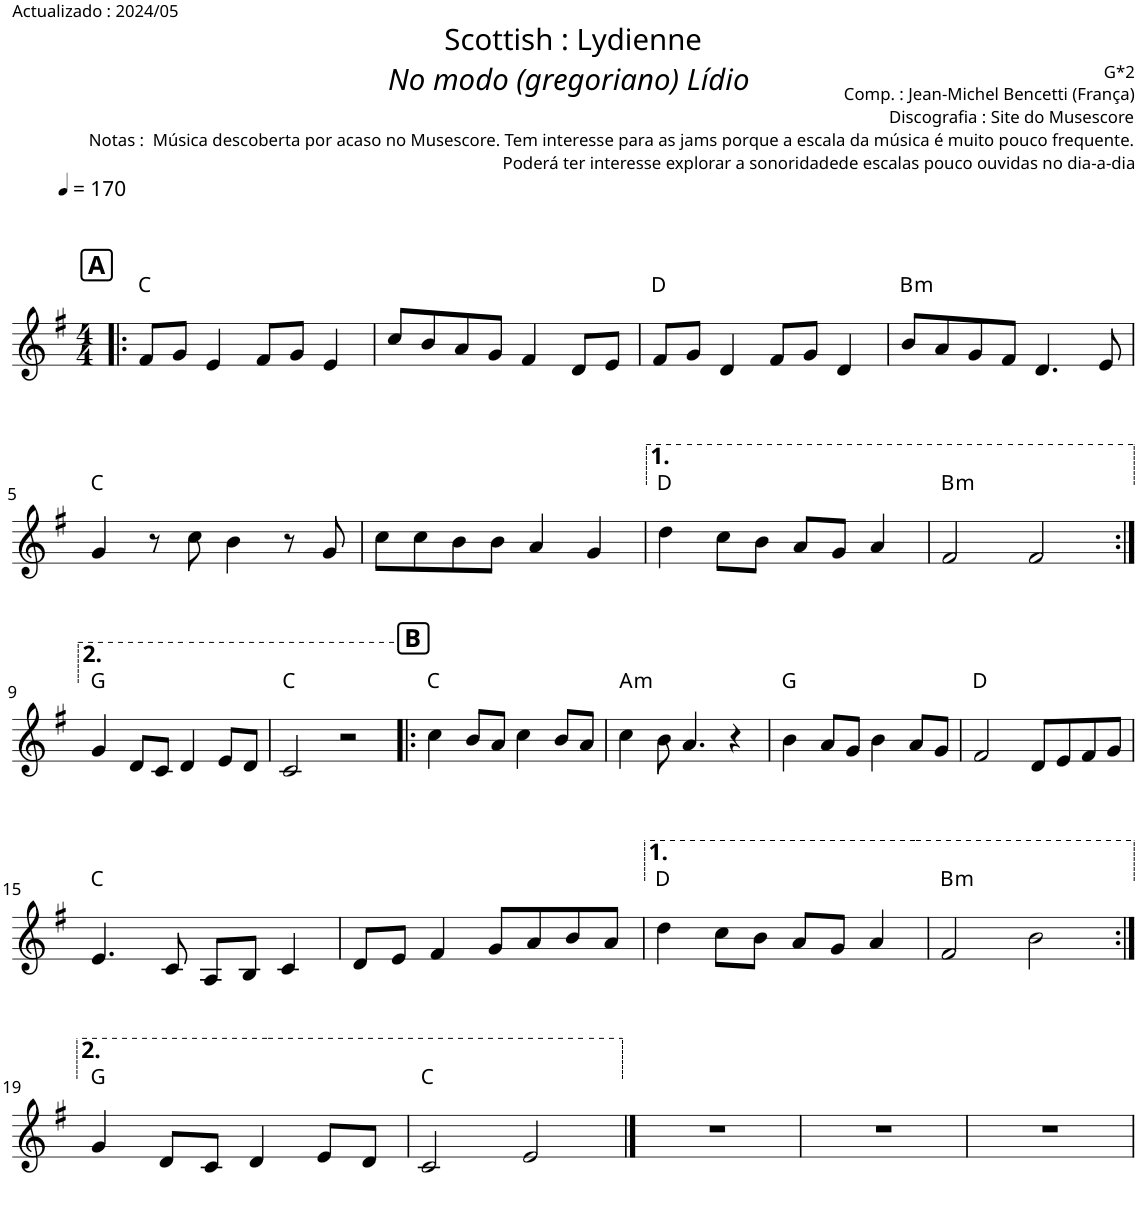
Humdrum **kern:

**kern	**harte
*part1	*part1
*staff1	*
*I"Piano	*
*I'Pno.	*
*clefG2	*
*k[f#]	*
*M4/4	*
*MM170	*
!!LO:REH:place=s1:a:B:cj:fs=12:t=A
=1!|:	=1!|:
8f#/L	C:maj
8g/J	.
4e/	.
8f#/L	.
8g/J	.
4e/	.
=2	=2
8cc/L	.
8b/	.
8a/	.
8g/J	.
4f#/	.
8d/L	.
8e/J	.
=3	=3
8f#/L	D:maj
8g/J	.
4d/	.
8f#/L	.
8g/J	.
4d/	.
=4	=4
!	!LO:H:kt=m
8b/L	B:min
8a/	.
8g/	.
8f#/J	.
4.d/	.
8e/	.
!!LO:LB:g=z
=5	=5
4g/	C:maj
8r	.
8cc\	.
4b\	.
8r	.
8g/	.
=6	=6
8cc\L	.
8cc\	.
8b\	.
8b\J	.
4a/	.
4g/	.
=7	=7
4dd\	D:maj
8cc\L	.
8b\J	.
8a/L	.
8g/J	.
4a/	.
=8	=8
!	!LO:H:kt=m
2f#/	B:min
2f#/	.
!!LO:LB:g=z
=9:|!	=9:|!
4g/	G:maj
8d/L	.
8c/J	.
4d/	.
8e/L	.
8d/J	.
=10	=10
2c/	C:maj
2r	.
!!LO:REH:place=s1:a:B:cj:fs=12:t=B
=11!|:	=11!|:
4cc\	C:maj
8b/L	.
8a/J	.
4cc\	.
8b/L	.
8a/J	.
=12	=12
!	!LO:H:kt=m
4cc\	A:min
8b\	.
4.a/	.
4r	.
=13	=13
4b\	G:maj
8a/L	.
8g/J	.
4b\	.
8a/L	.
8g/J	.
=14	=14
2f#/	D:maj
8d/L	.
8e/	.
8f#/	.
8g/J	.
!!LO:LB:g=z
=15	=15
4.e/	C:maj
8c/	.
8A/L	.
8B/J	.
4c/	.
=16	=16
8d/L	.
8e/J	.
4f#/	.
8g/L	.
8a/	.
8b/	.
8a/J	.
=17	=17
4dd\	D:maj
8cc\L	.
8b\J	.
8a/L	.
8g/J	.
4a/	.
=18	=18
!	!LO:H:kt=m
2f#/	B:min
2b\	.
!!LO:LB:g=z
=19:|!	=19:|!
4g/	G:maj
8d/L	.
8c/J	.
4d/	.
8e/L	.
8d/J	.
=20	=20
2c/	C:maj
2e/	.
==21	==21
1r	.
=22	=22
1r	.
=23	=23
1r	.
=	=
*-	*-
